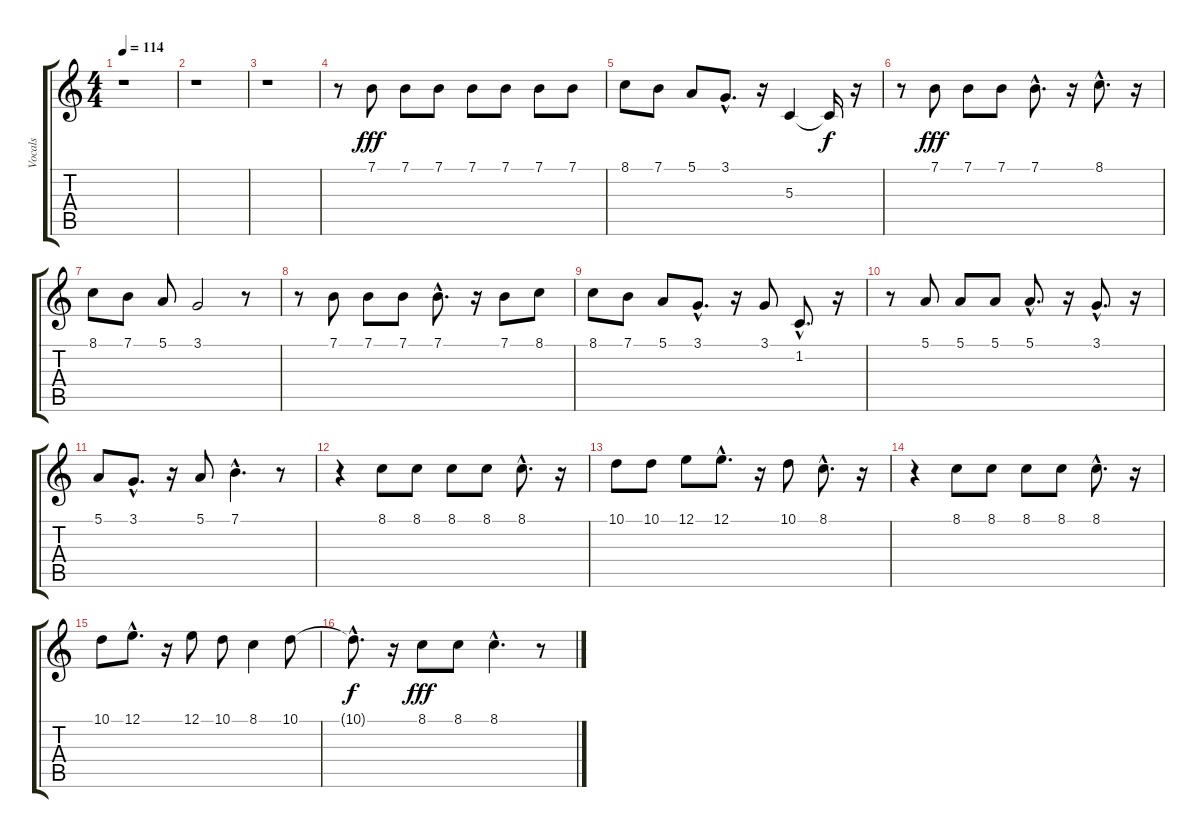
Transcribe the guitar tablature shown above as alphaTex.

\track ("Vocals" "Vocals") {instrument altosax}
\staff {score tabs}
\tuning (E4 B3 G3 D3 A2 E2) {hide}
\ts (4 4)
\tempo 114
\clef g2
\ks c
r.1{dy f} |
r.1 |
r.1 |
r.8 7.1.8{dy fff} 7.1.8 7.1.8 7.1.8 7.1.8 7.1.8 7.1.8 |
8.1.8 7.1.8 5.1.8 3.1{hac}.8{d} r.16 5.3.4 5.3{t}.16{dy f} r.16 |
r.8 7.1.8{dy fff} 7.1.8 7.1.8 7.1{hac}.8{d} r.16 8.1{hac}.8{d} r.16 |
8.1.8 7.1.8 5.1.8 3.1.2 r.8 |
r.8 7.1.8 7.1.8 7.1.8 7.1{hac}.8{d} r.16 7.1.8 8.1.8 |
8.1.8 7.1.8 5.1.8 3.1{hac}.8{d} r.16 3.1.8 1.2{hac}.8{d} r.16 |
r.8 5.1.8 5.1.8 5.1.8 5.1{hac}.8{d} r.16 3.1{hac}.8{d} r.16 |
5.1.8 3.1{hac}.8{d} r.16 5.1.8 7.1{hac}.4{d} r.8 |
r.4 8.1.8 8.1.8 8.1.8 8.1.8 8.1{hac}.8{d} r.16 |
10.1.8 10.1.8 12.1.8 12.1{hac}.8{d} r.16 10.1.8 8.1{hac}.8{d} r.16 |
r.4 8.1.8 8.1.8 8.1.8 8.1.8 8.1{hac}.8{d} r.16 |
10.1.8 12.1{hac}.8{d} r.16 12.1.8 10.1.8 8.1.4 10.1.8 |
10.1{hac t}.8{d dy f} r.16 8.1.8{dy fff} 8.1.8 8.1{hac}.4{d} r.8
